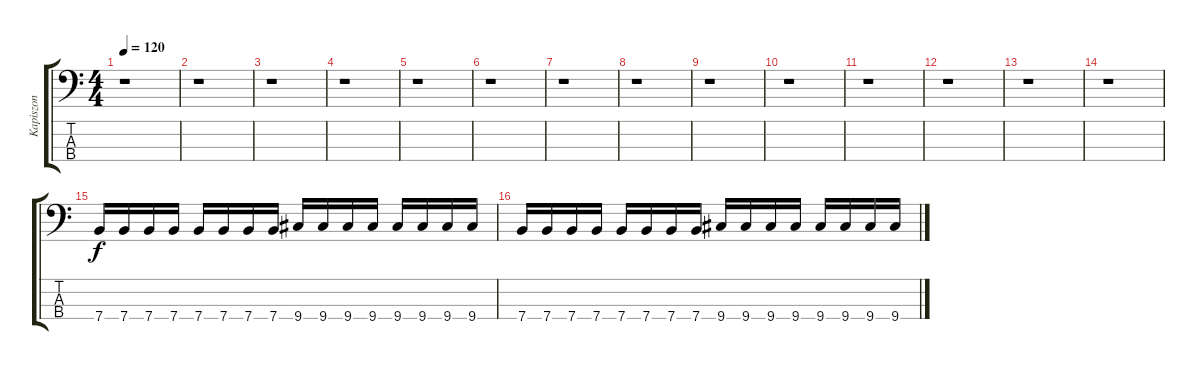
\track ("Kapiszon" "Kapiszon") {instrument electricbassfinger}
\staff {score tabs}
\tuning (G2 D2 A1 E1) {hide}
\ts (4 4)
\tempo 120
\clef f4
\ks c
r.1{dy f instrument electricbassfinger} |
r.1 |
r.1 |
r.1 |
r.1 |
r.1 |
r.1 |
r.1 |
r.1 |
r.1 |
r.1 |
r.1 |
r.1 |
r.1 |
7.4.16 7.4.16 7.4.16 7.4.16 7.4.16 7.4.16 7.4.16 7.4.16 9.4.16 9.4.16 9.4.16 9.4.16 9.4.16 9.4.16 9.4.16 9.4.16 |
7.4.16 7.4.16 7.4.16 7.4.16 7.4.16 7.4.16 7.4.16 7.4.16 9.4.16 9.4.16 9.4.16 9.4.16 9.4.16 9.4.16 9.4.16 9.4.16
